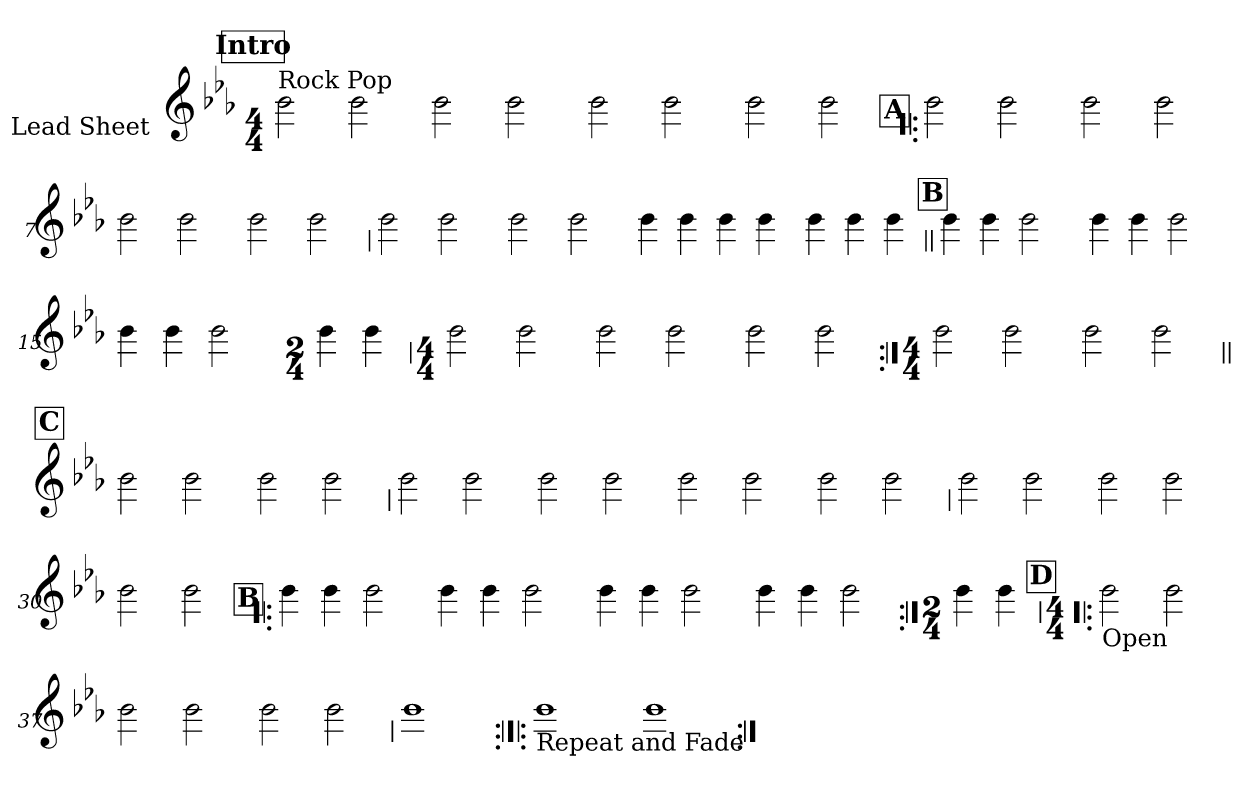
**kern
*part1
*staff1
*I"Lead Sheet
*stria0
*clefG2
*k[b-e-a-]
*E-:
*M4/4
*MM85
!!LO:REH:place=s1:a:t=Intro
=1||
!LO:TX:a:t=Rock Pop
2b-
2b-
=2-
2b-
2b-
=3-
2b-
2b-
=4-
2b-
2b-
!!LO:LB:g=z
!!LO:REH:place=s1:a:t=A
=5!|:
2b-
2b-
=6-
2b-
2b-
=7-
2b-
2b-
=8-
2b-
2b-
!!LO:LB:g=z
=9
2b-
2b-
=10-
2b-
2b-
=11-
4b-
4b-
4b-
4b-
=12-
4b-
4b-
4b-
!!LO:LB:g=z
!!LO:REH:place=s1:a:t=B
=13||
4b-
4b-
2b-
=14-
4b-
4b-
2b-
=15-
4b-
4b-
2b-
=16-
*M2/4
4b-
4b-
!!LO:LB:g=z
=17
*M4/4
2b-
2b-
=18-
2b-
2b-
=19-
2b-
2b-
!!LO:LB:g=z
=20:|!
*M4/4
2b-
2b-
=21-
2b-
2b-
!!LO:REH:place=s1:a:t=C
=22||
2b-
2b-
=23-
2b-
2b-
!!LO:LB:g=z
=24
2b-
2b-
=25-
2b-
2b-
=26-
2b-
2b-
=27-
2b-
2b-
!!LO:LB:g=z
=28
2b-
2b-
=29-
2b-
2b-
=30-
2b-
2b-
!!LO:LB:g=z
!!LO:REH:place=s1:a:t=B
=31!|:
4b-
4b-
2b-
=32-
4b-
4b-
2b-
=33-
4b-
4b-
2b-
=34-
4b-
4b-
2b-
!!LO:LB:g=z
=35:|!
*M2/4
4b-
4b-
!!LO:REH:place=s1:a:t=D
=36!|:
*M4/4
!LO:TX:b:t=Open
2b-
2b-
=37-
2b-
2b-
=38-
2b-
2b-
!!LO:LB:g=z
=39
1b-
=40:|!|:
!LO:TX:b:t=Repeat and Fade
1b-
=41-
1b-
=:|!
*-
